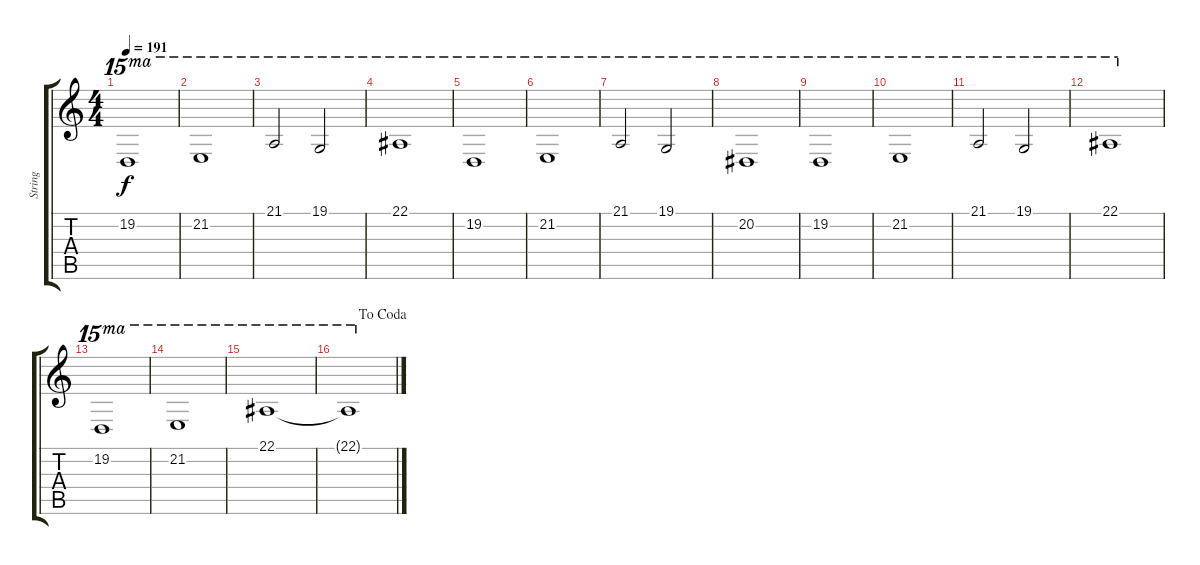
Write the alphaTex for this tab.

\track ("String" "String") {instrument stringensemble1}
\staff {score tabs}
\tuning (C4 G3 Eb3 Bb2 F2 C2) {hide}
\ts (4 4)
\tempo 191
\clef g2
\ks c
19.2.1{ot 15ma dy f} |
21.2.1{ot 15ma} |
21.1.2{ot 15ma} 19.1.2{ot 15ma} |
22.1.1{ot 15ma} |
19.2.1{ot 15ma} |
21.2.1{ot 15ma} |
21.1.2{ot 15ma} 19.1.2{ot 15ma} |
20.2.1{ot 15ma} |
19.2.1{ot 15ma} |
21.2.1{ot 15ma} |
21.1.2{ot 15ma} 19.1.2{ot 15ma} |
22.1.1{ot 15ma} |
19.2.1{ot 15ma} |
21.2.1{ot 15ma} |
22.1.1{ot 15ma} |
\jump dacoda
22.1{t}.1{ot 15ma}
